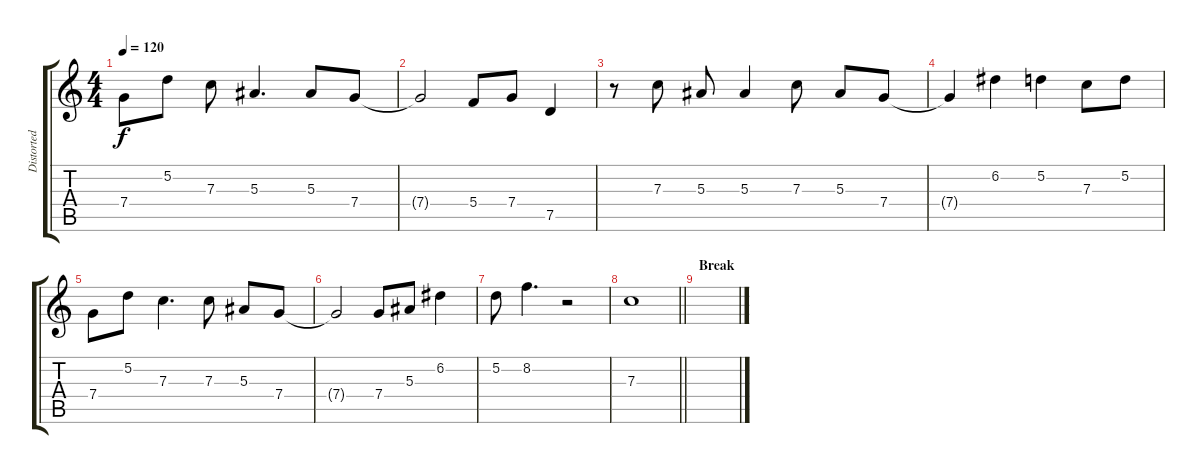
\track ("Distorted Lead" "Distorted ") {instrument distortionguitar}
\staff {score tabs}
\tuning (D4 A3 F3 C3 G2 D2) {hide}
\ts (4 4)
\tempo 120
\clef g2
\ks c
7.4.8{dy f} 5.2.8 7.3.8 5.3.4{d} 5.3.8 7.4.8 |
7.4{t}.2 5.4.8 7.4.8 7.5.4 |
r.8 7.3.8 5.3.8 5.3.4 7.3.8 5.3.8 7.4.8 |
7.4{t}.4 6.2.4 5.2.4 7.3.8 5.2.8 |
7.4.8 5.2.8 7.3.4{d} 7.3.8 5.3.8 7.4.8 |
7.4{t}.2 7.4.8 5.3.8 6.2.4 |
5.2.8 8.2.4{d} r.2 |
\barLineRight lightlight
7.3.1 |
\section ("" "Break")
